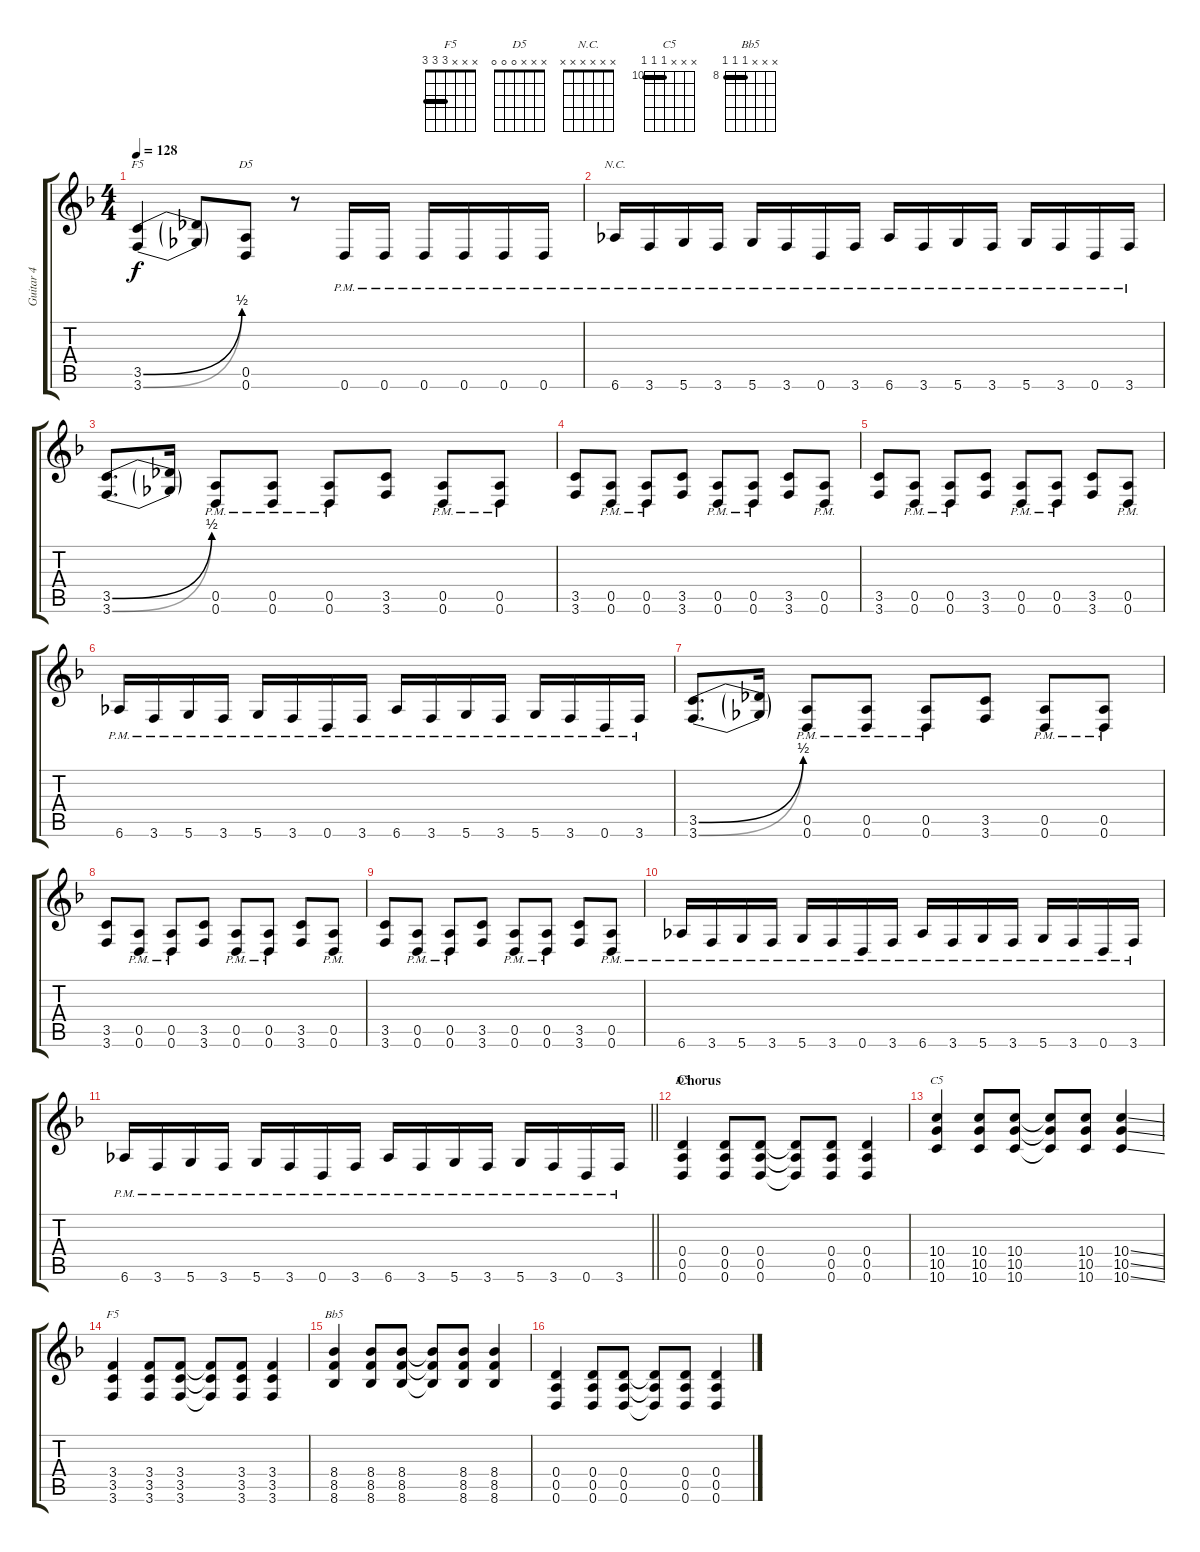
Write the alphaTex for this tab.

\track ("Guitar 4" "Guitar 4") {instrument distortionguitar}
\staff {score tabs}
\tuning (E4 B3 G3 D3 A2 D2) {hide}
\chord ("F5" x x x x 3 3) {barre 3}
\chord ("D5" x x x x 0 0)
\chord ("N.C." x x x x x x)
\chord ("D5" x x x 0 0 0)
\chord ("C5" x x x 10 10 10) {firstfret 10 barre 10}
\chord ("F5" x x x 3 3 3) {barre 3}
\chord ("Bb5" x x x 8 8 8) {firstfret 8 barre 8}
\ts (4 4)
\tempo 128
\clef g2
\ks dminor
(3.5{be (bend 0 0 60 2)} 3.6{be (bend 0 0 60 2)}).4{ch "F5" dy f} (3.5{t} 3.6{t}).8 (0.5 0.6).8{ch "D5"} r.8 0.6{pm}.16 0.6{pm}.16 0.6{pm}.16 0.6{pm}.16 0.6{pm}.16 0.6{pm}.16 |
6.6{pm}.16{ch "N.C."} 3.6{pm}.16 5.6{pm}.16 3.6{pm}.16 5.6{pm}.16 3.6{pm}.16 0.6{pm}.16 3.6{pm}.16 6.6{pm}.16 3.6{pm}.16 5.6{pm}.16 3.6{pm}.16 5.6{pm}.16 3.6{pm}.16 0.6{pm}.16 3.6{pm}.16 |
(3.5{be (bend 0 0 60 2)} 3.6{be (bend 0 0 60 2)}).8{d} (3.5{t} 3.6{t}).16 (0.5{pm} 0.6{pm}).8 (0.5{pm} 0.6{pm}).8 (0.5{pm} 0.6{pm}).8 (3.5 3.6).8 (0.5{pm} 0.6{pm}).8 (0.5{pm} 0.6{pm}).8 |
(3.5 3.6).8 (0.5{pm} 0.6{pm}).8 (0.5{pm} 0.6{pm}).8 (3.5 3.6).8 (0.5{pm} 0.6{pm}).8 (0.5{pm} 0.6{pm}).8 (3.5 3.6).8 (0.5{pm} 0.6{pm}).8 |
(3.5 3.6).8 (0.5{pm} 0.6{pm}).8 (0.5{pm} 0.6{pm}).8 (3.5 3.6).8 (0.5{pm} 0.6{pm}).8 (0.5{pm} 0.6{pm}).8 (3.5 3.6).8 (0.5{pm} 0.6{pm}).8 |
6.6{pm}.16 3.6{pm}.16 5.6{pm}.16 3.6{pm}.16 5.6{pm}.16 3.6{pm}.16 0.6{pm}.16 3.6{pm}.16 6.6{pm}.16 3.6{pm}.16 5.6{pm}.16 3.6{pm}.16 5.6{pm}.16 3.6{pm}.16 0.6{pm}.16 3.6{pm}.16 |
(3.5{be (bend 0 0 60 2)} 3.6{be (bend 0 0 60 2)}).8{d} (3.5{t} 3.6{t}).16 (0.5{pm} 0.6{pm}).8 (0.5{pm} 0.6{pm}).8 (0.5{pm} 0.6{pm}).8 (3.5 3.6).8 (0.5{pm} 0.6{pm}).8 (0.5{pm} 0.6{pm}).8 |
(3.5 3.6).8 (0.5{pm} 0.6{pm}).8 (0.5{pm} 0.6{pm}).8 (3.5 3.6).8 (0.5{pm} 0.6{pm}).8 (0.5{pm} 0.6{pm}).8 (3.5 3.6).8 (0.5{pm} 0.6{pm}).8 |
(3.5 3.6).8 (0.5{pm} 0.6{pm}).8 (0.5{pm} 0.6{pm}).8 (3.5 3.6).8 (0.5{pm} 0.6{pm}).8 (0.5{pm} 0.6{pm}).8 (3.5 3.6).8 (0.5{pm} 0.6{pm}).8 |
6.6{pm}.16 3.6{pm}.16 5.6{pm}.16 3.6{pm}.16 5.6{pm}.16 3.6{pm}.16 0.6{pm}.16 3.6{pm}.16 6.6{pm}.16 3.6{pm}.16 5.6{pm}.16 3.6{pm}.16 5.6{pm}.16 3.6{pm}.16 0.6{pm}.16 3.6{pm}.16 |
\barLineRight lightlight
6.6{pm}.16 3.6{pm}.16 5.6{pm}.16 3.6{pm}.16 5.6{pm}.16 3.6{pm}.16 0.6{pm}.16 3.6{pm}.16 6.6{pm}.16 3.6{pm}.16 5.6{pm}.16 3.6{pm}.16 5.6{pm}.16 3.6{pm}.16 0.6{pm}.16 3.6{pm}.16 |
\section ("" "Chorus")
(0.4 0.5 0.6).4{ch "D5"} (0.4 0.5 0.6).8 (0.4 0.5 0.6).8 (0.4{t} 0.5{t} 0.6{t}).8 (0.4 0.5 0.6).8 (0.4 0.5 0.6).4 |
(10.4 10.5 10.6).4{ch "C5"} (10.4 10.5 10.6).8 (10.4 10.5 10.6).8 (10.4{t} 10.5{t} 10.6{t}).8 (10.4 10.5 10.6).8 (10.4{ss} 10.5{ss} 10.6{ss}).4 |
(3.4 3.5 3.6).4{ch "F5"} (3.4 3.5 3.6).8 (3.4 3.5 3.6).8 (3.4{t} 3.5{t} 3.6{t}).8 (3.4 3.5 3.6).8 (3.4 3.5 3.6).4 |
(8.4 8.5 8.6).4{ch "Bb5"} (8.4 8.5 8.6).8 (8.4 8.5 8.6).8 (8.4{t} 8.5{t} 8.6{t}).8 (8.4 8.5 8.6).8 (8.4 8.5 8.6).4 |
(0.4 0.5 0.6).4 (0.4 0.5 0.6).8 (0.4 0.5 0.6).8 (0.4{t} 0.5{t} 0.6{t}).8 (0.4 0.5 0.6).8 (0.4 0.5 0.6).4
